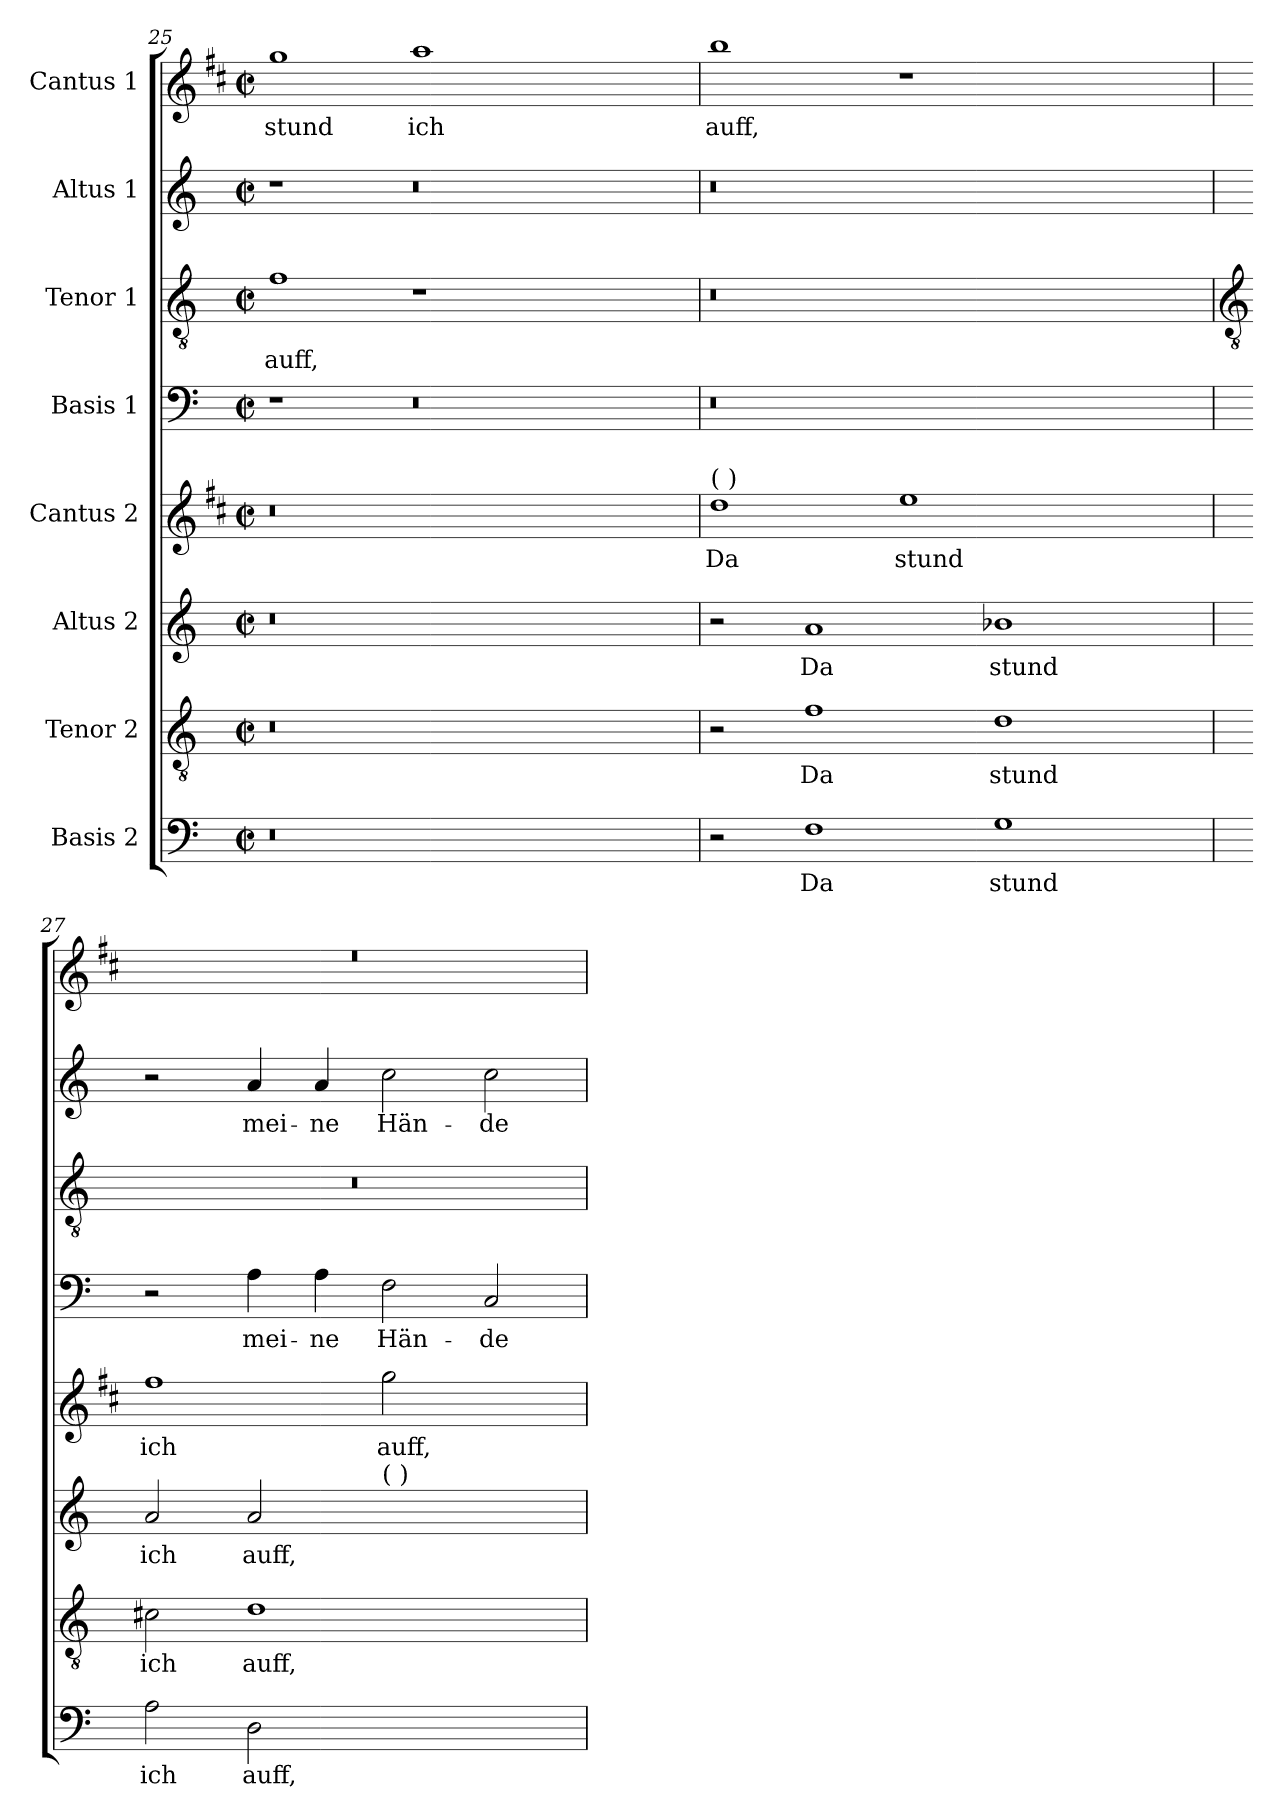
**kern	**text	**kern	**text	**kern	**text	**kern	**text	**kern	**text	**kern	**text	**kern	**text	**kern	**text
*part8	*part8	*part7	*part7	*part6	*part6	*part5	*part5	*part4	*part4	*part3	*part3	*part2	*part2	*part1	*part1
*staff8	*staff8	*staff7	*staff7	*staff6	*staff6	*staff5	*staff5	*staff4	*staff4	*staff3	*staff3	*staff2	*staff2	*staff1	*staff1
*I"Basis 2	*	*I"Tenor 2	*	*I"Altus 2	*	*I"Cantus 2	*	*I"Basis 1	*	*I"Tenor 1	*	*I"Altus 1	*	*I"Cantus 1	*
*clefF4	*	*clefGv2	*	*clefG2	*	*clefG2	*	*clefF4	*	*clefGv2	*	*clefG2	*	*clefG2	*
*	*	*	*	*	*	*ITrd1c2	*	*	*	*	*	*	*	*ITrd1c2	*
*k[]	*	*k[]	*	*k[]	*	*k[]	*	*k[]	*	*k[]	*	*k[]	*	*k[]	*
*C:	*	*C:	*	*C:	*	*C:	*	*C:	*	*C:	*	*C:	*	*C:	*
*M4/2	*	*M4/2	*	*M4/2	*	*M4/2	*	*M4/2	*	*M4/2	*	*M4/2	*	*M4/2	*
*met(c|)	*	*met(c|)	*	*met(c|)	*	*met(c|)	*	*met(c|)	*	*met(c|)	*	*met(c|)	*	*met(c|)	*
=25A	=25A	=25A	=25A	=25A	=25A	=25A	=25A	=25A	=25A	=25A	=25A	=25A	=25A	=25A	=25A
!	!	!	!	!	!	!	!	!	!	!	!LO:LY:b	!	!	!	!LO:LY:b
*	*	*	*	*	*	*	*	*	*	*	*	*	*	*^	*
0r	.	0r	.	0r	.	0r	.	1r	.	1f	auff,	1r	.	1ff	0ryy	stund
!	!	!	!	!	!	!	!	!	!	!	!	!	!	!	!	!LO:LY:b
.	.	.	.	.	.	.	.	0r	.	1r	.	0r	.	1gg	.	ich
1ryy	.	1ryy	.	1ryy	.	1ryy	.	.	.	1ryy	.	.	.	1ryy	1ryy	.
!!LO:LB:g=z	!!
=26A	=26A	=26A	=26A	=26A	=26A	=26A	=26A	=26A	=26A	=26A	=26A	=26A	=26A	=26A	=26A	=26A
!	!	!	!	!	!	!LO:TX:a:t=(  )	!	!	!	!	!	!	!	!	!	!
!	!	!	!	!	!	!	!LO:LY:b	!	!	!	!	!	!	!	!	!LO:LY:b
2r	.	2r	.	2r	.	1cc	Da	0r	.	0r	.	0r	.	1aa	1ryy	auff,
!	!LO:LY:b	!	!LO:LY:b	!	!LO:LY:b	!	!	!	!	!	!	!	!	!	!	!
1F	Da	1f	Da	1a	Da	.	.	.	.	.	.	.	.	.	.	.
!	!	!	!	!	!	!	!LO:LY:b	!	!	!	!	!	!	!	!	!
.	.	.	.	.	.	1dd	stund	.	.	.	.	.	.	1r	2ryy	.
!	!LO:LY:b	!	!LO:LY:b	!	!LO:LY:b	!	!	!	!	!	!	!	!	!	!	!
1G	stund	1d	stund	1b-X	stund	.	.	.	.	.	.	.	.	.	4ryy	.
.	.	.	.	.	.	.	.	.	.	.	.	.	.	.	4ryy	.
.	.	.	.	.	.	2ryy	.	2ryy	.	2ryy	.	2ryy	.	2ryy	2ryy	.
!!LO:LB:g=z	!!
=27A	=27A	=27A	=27A	=27A	=27A	=27A	=27A	=27A	=27A	=27A	=27A	=27A	=27A	=27A	=27A	=27A
*	*	*	*	*	*	*	*	*	*	*clefGv2	*	*	*	*	*	*
!	!LO:LY:b	!	!LO:LY:b	!	!LO:LY:b	!	!LO:LY:b	!	!	!	!	!	!	!	!	!
2A	ich	2c#X	ich	2a	ich	1ee	ich	2r	.	0r	.	2r	.	0r	0ryy	.
!	!LO:LY:b	!	!LO:LY:b	!	!LO:LY:b	!	!	!	!LO:LY:b	!	!	!	!LO:LY:b	!	!	!
2D	auff,	1d	auff,	2a	auff,	.	.	4A	mei-	.	.	4a	mei-	.	.	.
!	!	!	!	!	!	!	!	!	!LO:LY:b	!	!	!	!LO:LY:b	!	!	!
.	.	.	.	.	.	.	.	4A	-ne	.	.	4a	-ne	.	.	.
!	!	!	!	!LO:TX:a:t=(  )	!	!	!	!	!	!	!	!	!	!	!	!
!	!LO:LY:b	!	!	!	!LO:LY:b	!	!LO:LY:b	!	!LO:LY:b	!	!	!	!LO:LY:b	!	!	!
[2Gyy	das_	.	.	[2byy	das_	2ff	auff,	2F	Hän-	.	.	2cc	Hän-	.	.	.
!	!	!	!	!	!	!	!LO:LY:b	!	!LO:LY:b	!	!	!	!LO:LY:b	!	!	!
2ryy	.	2ryy	.	2ryy	.	[2ddyy	das_	2C	-de	.	.	2cc	-de	.	.	.
*	*	*	*	*	*	*	*	*	*	*	*	*	*	*v	*v	*
=	=	=	=	=	=	=	=	=	=	=	=	=	=	=	=
*-	*-	*-	*-	*-	*-	*-	*-	*-	*-	*-	*-	*-	*-	*-	*-
